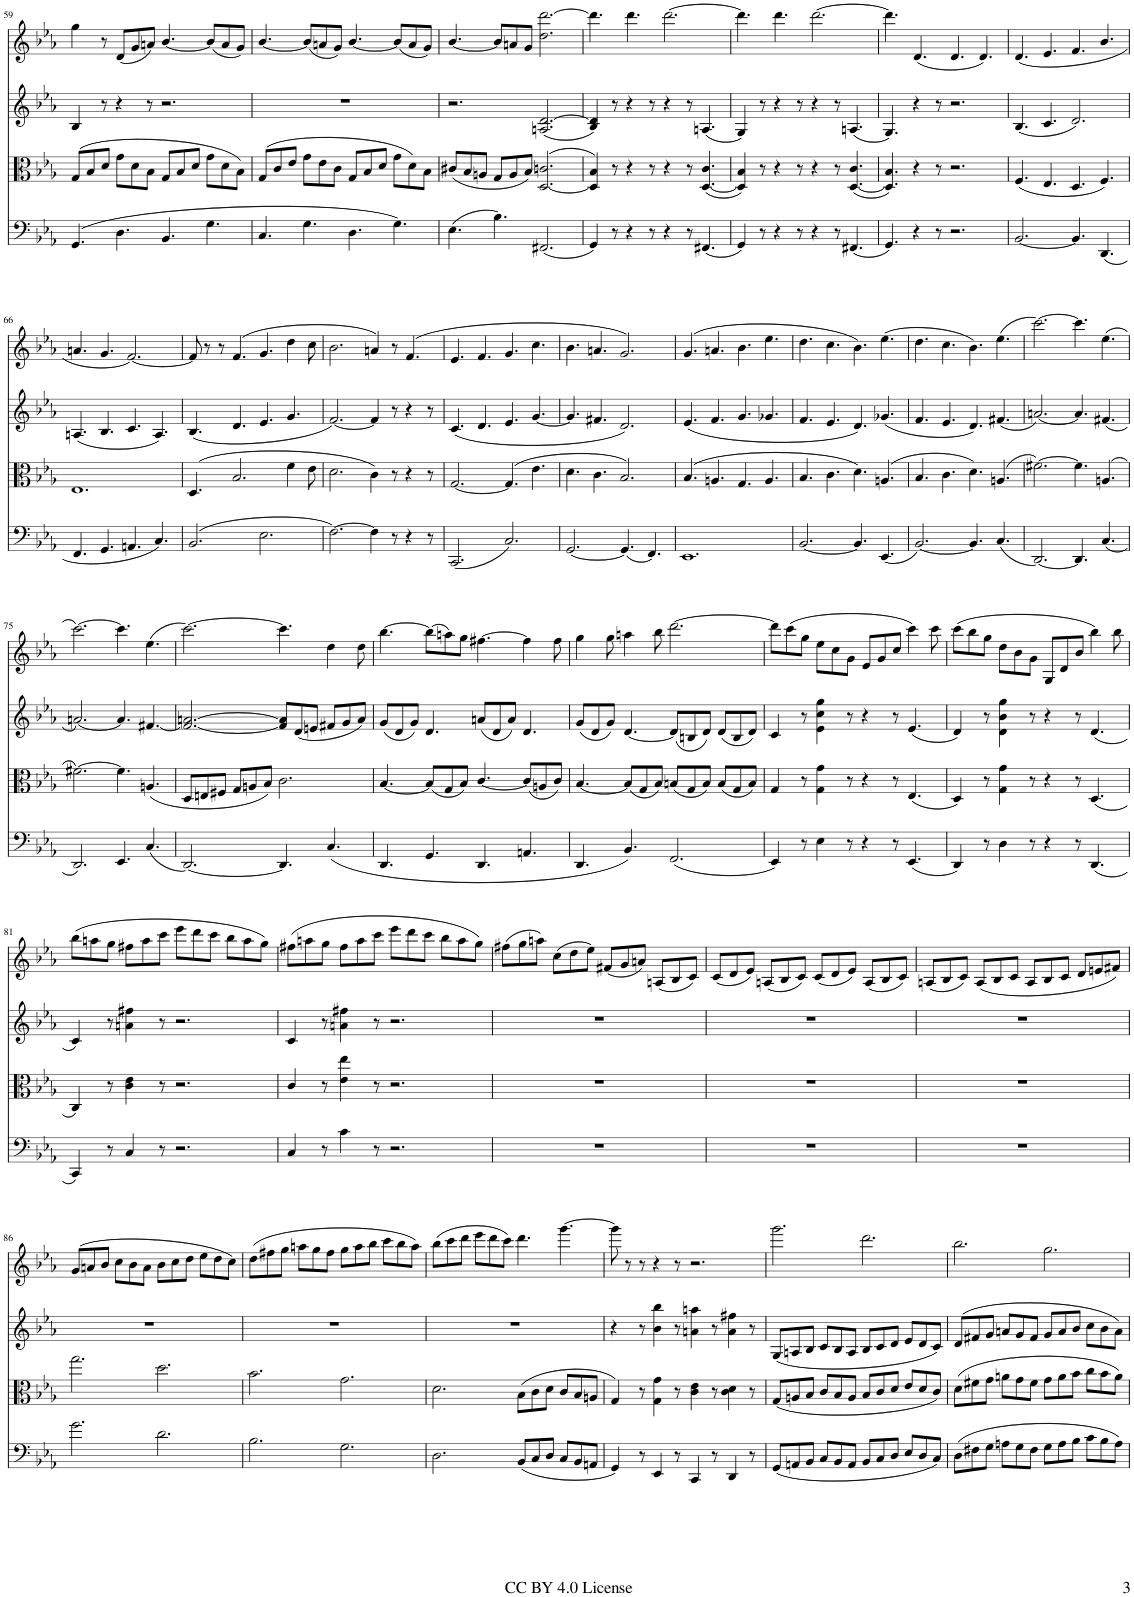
**kern	**kern	**kern	**kern
*part4	*part3	*part2	*part1
*staff4	*staff3	*staff2	*staff1
*I"Cello	*I"Viola	*I"Violin II	*I"Violin I
*	*I'Vla	*I'Vln	*I'Vln
!!LO:PB:g=z
*clefF4	*clefC3	*clefG2	*clefG2
*k[b-e-a-]	*k[b-e-a-]	*k[b-e-a-]	*k[b-e-a-]
*M12/8	*M12/8	*M12/8	*M12/8
=59	=59	=59	=59
(4.GG/	(8G/L	4B-/	4gg\
.	8B-/	.	.
.	8d/J	8r	8r
4.D\	8g\L	4r	(8d/L
.	8d\	.	8g/
.	8B-\J	8r	8an/J)
4.BB-/	8G/L	2.r	[4.b-/
.	8B-/	.	.
.	8d/J	.	.
4.G\	8g\L	.	(8b-/L]
.	8d\	.	8a/
.	8B-\J)	.	8g/J)
=60	=60	=60	=60
4.C/	(8G/L	1.r	[4.b-/
.	8c/	.	.
.	8e-/J	.	.
4.G\	8g\L	.	(8b-/L]
.	8e-\	.	8an/
.	8c\J	.	8g/J)
4.D\	8G/L	.	[4.b-/
.	8B-/	.	.
.	8d/J	.	.
4.G\)	8g\L	.	(8b-/L]
.	8d\)	.	8a/
.	8B-\J	.	8g/J)
=61	=61	=61	=61
(4.E-\	(8c#X/L	2.r	[4.b-/
.	8B-/	.	.
.	8An/J	.	.
4.B-\)	8G/L	.	8b-/L]
.	8A/	.	8an/
.	8B-/J)	.	8g/J
(2.FF#X/	(>[2.D/ 2.cn/	(2.An/ [2.d/	2.dd\ [2.ddd\
=62	=62	=62	=62
4GG/)	4D/] 4B-/)	4B-/ 4d/])	4.ddd\]
8r	8r	8r	.
4r	4r	4r	4.ddd\
8r	8r	8r	.
4r	4r	4r	[2.ddd\
8r	8r	8r	.
(4.FF#X/	([4.D/ 4.c/	(4.An/	.
=63	=63	=63	=63
4GG/)	4D/] 4B-/)	4G/)	4.ddd\]
8r	8r	8r	.
4r	4r	4r	4.ddd\
8r	8r	8r	.
4r	4r	4r	[2.ddd\
8r	8r	8r	.
(4.FF#X/	([4.D/ 4.c/	(4.An/	.
=64	=64	=64	=64
4.GG/)	4.D/] 4.B-/)	4.G/)	4.ddd\]
4r	4r	4r	(4.d/
8r	8r	8r	.
2.r	2.r	2.r	4.d/
.	.	.	4.d/)
=65	=65	=65	=65
[2.BB-/	(4.F/	(4.B-/	(4.d/
.	4.E-/	4.c/	4.e-/
4.BB-/]	4.D/	2.d/)	4.f/
(4.DD/	4.F/)	.	4.b-/
!!LO:LB:g=z
=66	=66	=66	=66
4.FF/	1.E-	(4.An/	4.an/
4.GG/	.	4.B-/	4.g/
4.AAn/	.	4.c/	[2.f/)
4.C/)	.	4.A/)	.
=67	=67	=67	=67
(2.BB-/	(4.D/	(4.B-/	8f/]
.	.	.	8r
.	.	.	8r
.	2.B-/	4.d/	(4.f/
2.E-\	.	4.e-/	4.g/
.	4f\	4.g/	4dd\
.	8e-\	.	8cc\
=68	=68	=68	=68
[2.F\)	2.d\	[2.f/)	2.b-\
4F\]	4c\)	4f/]	4an/)
8r	8r	8r	8r
4r	4r	4r	(4.f/
8r	8r	8r	.
=69	=69	=69	=69
(2.CC/	[2.G/	(4.c/	4.e-/
.	.	4.d/	4.f/
2.C/)	(4.G/]	4.e-/	4.g/
.	4.e-\	[4.g/	4.cc\
=70	=70	=70	=70
[2.GG/	4.d\	4.g/]	4.b-\
.	4.c\	4.f#X/	4.an/
(4.GG/]	2.B-/)	2.d/)	2.g/)
4.FF/)	.	.	.
=71	=71	=71	=71
1.EE-	(4.B-/	(4.e-/	(4.g/
.	4.An/	4.f/	4.an/
.	4.G/	4.g/	4.b-\
.	4.A/	4.g-X/	4.ee-\
=72	=72	=72	=72
[2.BB-/	4.B-/	4.f/	4.dd\
.	4.c\	4.e-/	4.cc\
4.BB-/]	4.d\)	4.d/)	4.b-\)
(4.EE-/	(>4.An/	(4.g-X/	(4.ee-\
=73	=73	=73	=73
[2.BB-/)	4.B-/	4.f/	4.dd\
.	4.c\	4.e-/	4.cc\
4.BB-/]	4.d\)	4.d/)	4.b-\)
(4.C/	(>4.An/	(4.f#X/	(4.ee-\
=74	=74	=74	=74
[2.DD/)	[2.f#X\)	[2.an/)	[2.ccc\)
4.DD/]	4.f#\]	4.a/]	4.ccc\]
(4.C/	(>4.An/	(4.f#X/	(4.ee-\
!!LO:LB:g=z
=75	=75	=75	=75
2.DD/)	[2.f#X\)	[2.an/)	[2.ccc\)
4.EE-/	4.f#\]	4.a/]	4.ccc\]
(4.C/	(4.An/	[4.f#X/	(4.ee-\
=76	=76	=76	=76
[2.DD/)	8D/L	2.f#/_ [2.an/	[2.ccc\)
.	8En/	.	.
.	8F#X/J	.	.
.	8G/L	.	.
.	8An/	.	.
.	8B-/J)	.	.
4.DD/]	2.c\	8f#/] 8a/]L	4.ccc\]
.	.	(8d/	.
.	.	8en/J	.
(4.C/	.	8f#X/L	4dd\
.	.	8g/	.
.	.	8a/J)	8dd\
=77	=77	=77	=77
4.DD/	[4.B-/	(8g/L	[4.bb-\
.	.	8d/	.
.	.	8g/J)	.
4.GG/	(8B-/L]	4.d/	(8bb-\L]
.	8G/	.	8aan\)
.	8B-/J)	.	8gg\J
4.DD/	[4.c/	(8an/L	[4.ff#X\
.	.	8d/	.
.	.	8a/J)	.
4.AAn/	(8c/L]	4.d/	4ff#\]
.	8An/	.	.
.	8c/J)	.	8ff#\
=78	=78	=78	=78
4.DD/	[4.B-/	(8g/L	4gg\
.	.	8d/	.
.	.	8g/J)	8gg\
4.BB-/)	(8B-/L]	[4.d/	4aan\
.	8G/	.	.
.	8B-/J)	.	8bb-\
(2.FF/	(8Bn/L	(8d/L]	[2.ddd\
.	8G/	8Bn/	.
.	8B/J)	8d/J)	.
.	(8B/L	(8d/L	.
.	8G/	8B/	.
.	8B/J)	8d/J)	.
=79	=79	=79	=79
4EE-/)	4G/	4c/	8ddd\L]
.	.	.	(8ccc\
8r	8r	8r	8gg\J
4E-\	4G\ 4g\	4e-\ 4cc\ 4gg\	8ee-\L
.	.	.	8cc\
8r	8r	8r	8g\J
4r	4r	4r	8e-/L
.	.	.	8g/
8r	8r	8r	8cc/J
(4.EE-/	(4.E-/	(4.e-/	4ccc\)
.	.	.	8ccc\
=80	=80	=80	=80
4DD/)	4D/)	4d/)	(8ccc\L
.	.	.	8bb-\
8r	8r	8r	8gg\J
4D\	4G\ 4g\	4d\ 4b-\ 4gg\	8dd\L
.	.	.	8b-\
8r	8r	8r	8g\J
4r	4r	4r	8G/L
.	.	.	8d/
8r	8r	8r	8b-/J
(4.DD/	(4.D/	(4.d/	4bb-\)
.	.	.	8bb-\
!!LO:LB:g=z
=81	=81	=81	=81
4CC/)	4C/)	4c/)	(8bb-\L
.	.	.	8aan\
8r	8r	8r	8gg\J
4C/	4c\ 4e-\	4an\ 4ff#X\	8ff#X\L
.	.	.	8aa\
8r	8r	8r	8ccc\J
2.r	2.r	2.r	8eee-\L
.	.	.	8ddd\
.	.	.	8ccc\J
.	.	.	8bb-\L
.	.	.	8aa\
.	.	.	8gg\J)
=82	=82	=82	=82
4C/	4c/	4c/	(8ff#X\L
.	.	.	8aan\
8r	8r	8r	8gg\J
4c\	4e-\ 4ee-\	4an\ 4ff#X\	8ff#\L
.	.	.	8aa\
8r	8r	8r	8ccc\J
2.r	2.r	2.r	8eee-\L
.	.	.	8ddd\
.	.	.	8ccc\J
.	.	.	8bb-\L
.	.	.	8aa\
.	.	.	8gg\J)
=83	=83	=83	=83
1.r	1.r	1.r	(8ff#X\L
.	.	.	8gg\
.	.	.	8aan\J)
.	.	.	(8cc\L
.	.	.	8dd\
.	.	.	8ee-\J)
.	.	.	(8f#X/L
.	.	.	8g/
.	.	.	8an/J)
.	.	.	(8An/L
.	.	.	8B-/
.	.	.	8c/J)
=84	=84	=84	=84
1.r	1.r	1.r	(8c/L
.	.	.	8d/
.	.	.	8e-/J)
.	.	.	(8An/L
.	.	.	8B-/
.	.	.	8c/J)
.	.	.	(8c/L
.	.	.	8d/
.	.	.	8e-/J)
.	.	.	(8A/L
.	.	.	8B-/
.	.	.	8c/J)
=85	=85	=85	=85
1.r	1.r	1.r	(8An/L
.	.	.	8B-/
.	.	.	8c/J)
.	.	.	(8A/L
.	.	.	8B-/
.	.	.	8c/J
.	.	.	8A/L
.	.	.	8B-/
.	.	.	8c/J
.	.	.	8d/L
.	.	.	8en/
.	.	.	8f#X/J)
!!LO:LB:g=z
=86	=86	=86	=86
2.g\	2.gg\	1.r	(8g/L
.	.	.	8an/
.	.	.	8b-/J
.	.	.	8cc\L
.	.	.	8b-\
.	.	.	8a\J
2.d\	2.dd\	.	8b-\L
.	.	.	8cc\
.	.	.	8dd\J
.	.	.	8ee-\L
.	.	.	8dd\
.	.	.	8cc\J)
=87	=87	=87	=87
2.B-\	2.b-\	1.r	(8dd\L
.	.	.	8ff#X\
.	.	.	8gg\J
.	.	.	8aan\L
.	.	.	8gg\
.	.	.	8ff#\J
2.G\	2.g\	.	8gg\L
.	.	.	8aa\
.	.	.	8bb-\J
.	.	.	8ccc\L
.	.	.	8bb-\
.	.	.	8aa\J)
=88	=88	=88	=88
2.D\	2.d\	1.r	(8bb-\L
.	.	.	8ccc\
.	.	.	8ddd\J
.	.	.	8eee-\L
.	.	.	8ddd\
.	.	.	8ccc\J)
(8BB-/L	(8B-\L	.	4.ddd\
8C/	8c\	.	.
8D/J	8d\J	.	.
8C/L	8c/L	.	[4.ggg\
8BB-/	8B-/	.	.
8AAn/J	8An/J	.	.
=89	=89	=89	=89
4GG/)	4G/)	4r	8ggg\]
.	.	.	8r
8r	8r	8r	8r
4EE-/	4G\ 4g\	4b-\ 4bb-\	4r
8r	8r	8r	8r
4CC/	4c\ 4e-\	4an\ 4aan\	2.r
8r	8r	8r	.
4DD/	4c\ 4d\	4a\ 4ff#X\	.
8r	8r	8r	.
=90	=90	=90	=90
(8GG/L	(8G/L	(8G/L	2.ggg\
8AAn/	8An/	8An/	.
8BB-/J	8B-/J	8B-/J	.
8C/L	8c/L	8c/L	.
8BB-/	8B-/	8B-/	.
8AA/J	8A/J	8A/J	.
8BB-/L	8B-/L	8B-/L	2.ddd\
8C/	8c/	8c/	.
8D/J	8d/J	8d/J	.
8E-/L	8e-/L	8e-/L	.
8D/	8d/	8d/	.
8C/J)	8c/J)	8c/J)	.
=91	=91	=91	=91
(8D\L	(8d\L	(8d/L	2.bb-\
8F#X\	8f#X\	8f#X/	.
8G\J	8g\J	8g/J	.
8An\L	8an\L	8an/L	.
8G\	8g\	8g/	.
8F#\J	8f#\J	8f#/J	.
8G\L	8g\L	8g/L	2.gg\
8A\	8a\	8a/	.
8B-\J	8b-\J	8b-/J	.
8c\L	8cc\L	8cc\L	.
8B-\	8b-\	8b-\	.
8A\J)	8a\J)	8a\J)	.
=	=	=	=
*-	*-	*-	*-
